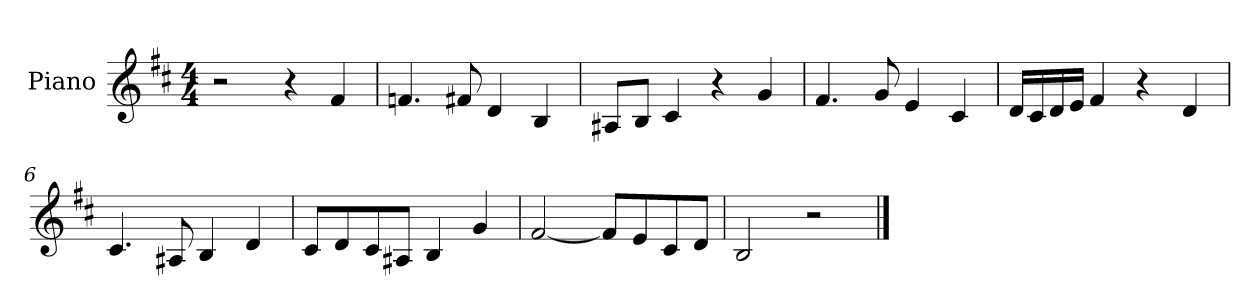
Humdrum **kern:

**kern
*part1
*staff1
*I"Piano
*I'Pno.
*clefG2
*k[f#c#]
*M4/4
*MM120
=1
2r
4r
4f#/
=2
4.fn/
8f#X/
4d/
4B/
=3
8A#X/L
8B/J
4c#/
4r
4g/
=4
4.f#/
8g/
4e/
4c#/
=5
16d/LL
16c#/
16d/
16e/JJ
4f#/
4r
4d/
=6
4.c#/
8A#X/
4B/
4d/
=7
8c#/L
8d/
8c#/
8A#X/J
4B/
4g/
!!LO:LB:g=z
=8
[2f#/
8f#/L]
8e/
8c#/
8d/J
=9
2B/
2r
==
*-
